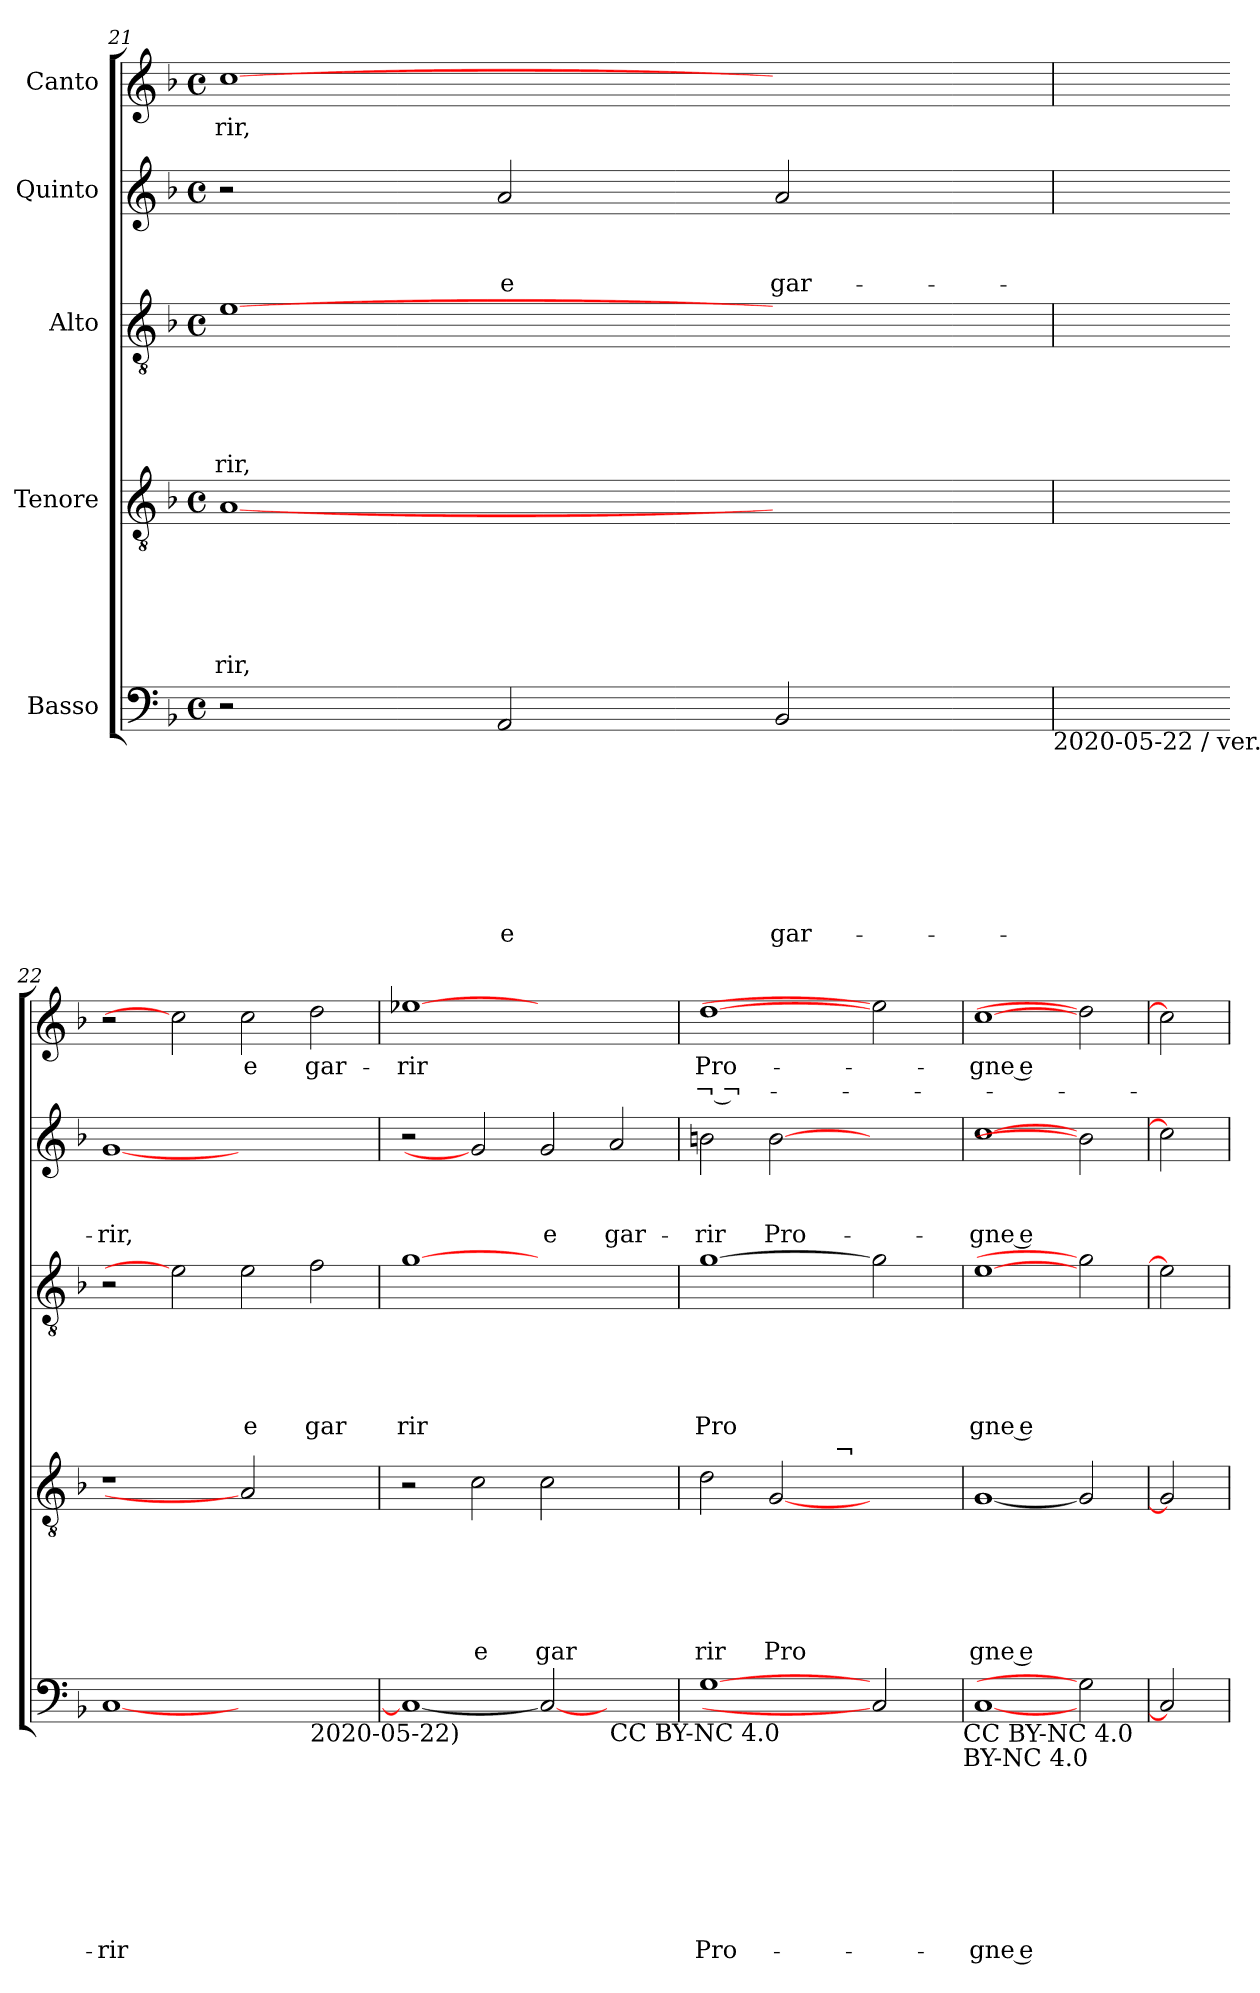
**kern	**text	**text	**text	**text	**text	**text	**text	**text	**kern	**text	**text	**text	**text	**text	**text	**kern	**text	**text	**text	**text	**text	**kern	**text	**text	**text	**kern	**text	**text
*part5	*part5	*part5	*part5	*part5	*part5	*part5	*part5	*part5	*part4	*part4	*part4	*part4	*part4	*part4	*part4	*part3	*part3	*part3	*part3	*part3	*part3	*part2	*part2	*part2	*part2	*part1	*part1	*part1
*staff5	*staff5	*staff5	*staff5	*staff5	*staff5	*staff5	*staff5	*staff5	*staff4	*staff4	*staff4	*staff4	*staff4	*staff4	*staff4	*staff3	*staff3	*staff3	*staff3	*staff3	*staff3	*staff2	*staff2	*staff2	*staff2	*staff1	*staff1	*staff1
*I"Basso	*	*	*	*	*	*	*	*	*I"Tenore	*	*	*	*	*	*	*I"Alto	*	*	*	*	*	*I"Quinto	*	*	*	*I"Canto	*	*
*clefF4	*	*	*	*	*	*	*	*	*clefGv2	*	*	*	*	*	*	*clefGv2	*	*	*	*	*	*clefG2	*	*	*	*clefG2	*	*
*k[b-]	*	*	*	*	*	*	*	*	*k[b-]	*	*	*	*	*	*	*k[b-]	*	*	*	*	*	*k[b-]	*	*	*	*k[b-]	*	*
*F:	*	*	*	*	*	*	*	*	*F:	*	*	*	*	*	*	*F:	*	*	*	*	*	*F:	*	*	*	*F:	*	*
*M4/4	*	*	*	*	*	*	*	*	*M4/4	*	*	*	*	*	*	*M4/4	*	*	*	*	*	*M4/4	*	*	*	*M4/4	*	*
*met(c)	*	*	*	*	*	*	*	*	*met(c)	*	*	*	*	*	*	*met(c)	*	*	*	*	*	*met(c)	*	*	*	*met(c)	*	*
=21	=21	=21	=21	=21	=21	=21	=21	=21	=21	=21	=21	=21	=21	=21	=21	=21	=21	=21	=21	=21	=21	=21	=21	=21	=21	=21	=21	=21
!	!	!	!	!	!	!	!	!	!	!	!	!	!	!	!LO:LY:b	!	!	!	!	!	!LO:LY:b	!	!	!	!	!	!LO:LY:b	!
2r	.	.	.	.	.	.	.	.	[1A	.	.	.	.	.	rir,	[1e	.	.	.	.	rir,	2r	.	.	.	[1cc	-rir,	.
!	!	!	!	!	!	!	!	!LO:LY:b	!	!	!	!	!	!	!	!	!	!	!	!	!	!	!	!	!LO:LY:b	!	!	!
2AA/	.	.	.	.	.	.	.	e	.	.	.	.	.	.	.	.	.	.	.	.	.	2a/	.	.	e	.	.	.
!	!	!	!	!	!	!	!	!LO:LY:b	!	!	!	!	!	!	!	!	!	!	!	!	!	!	!	!	!LO:LY:b	!	!	!
2BB-/	.	.	.	.	.	.	.	gar-	2ryy	.	.	.	.	.	.	2ryy	.	.	.	.	.	2a/	.	.	gar-	2ryy	.	.
!LO:TX:b:t=2020-05-22 / ver.	!	!	!	!	!	!	!	!	!	!	!	!	!	!	!	!	!	!	!	!	!	!	!	!	!	!	!	!
=22	=22	=22	=22	=22	=22	=22	=22	=22	=22	=22	=22	=22	=22	=22	=22	=22	=22	=22	=22	=22	=22	=22	=22	=22	=22	=22	=22	=22
!	!	!	!	!	!	!	!	!LO:LY:b	!LO:N:vis=1	!	!	!	!	!	!	!	!	!	!	!	!	!	!	!	!LO:LY:b	!	!	!
[<1C	.	.	.	.	.	.	.	-rir	1r	.	.	.	.	.	.	2r	.	.	.	.	.	[1g	.	.	-rir,	2r	.	.
.	.	.	.	.	.	.	.	.	.	.	.	.	.	.	.	2e]	.	.	.	.	.	.	.	.	.	2cc]	.	.
!	!	!	!	!	!	!	!	!	!	!	!	!	!	!	!	!	!	!	!	!	!LO:LY:b	!	!	!	!	!	!LO:LY:b	!
2ryy	.	.	.	.	.	.	.	.	2A]	.	.	.	.	.	.	2e\	.	.	.	.	e	1ryy	.	.	.	2cc\	e	.
!LO:TX:b:t=2020-05-22)	!	!	!	!	!	!	!	!	!	!	!	!	!	!	!	!	!	!	!	!	!	!	!	!	!	!	!	!
!	!	!	!	!	!	!	!	!	!	!	!	!	!	!	!	!	!	!	!	!	!LO:LY:b	!	!	!	!	!	!LO:LY:b	!
2ryy	.	.	.	.	.	.	.	.	2ryy	.	.	.	.	.	.	2f\	.	.	.	.	gar	.	.	.	.	2dd\	gar-	.
=23	=23	=23	=23	=23	=23	=23	=23	=23	=23	=23	=23	=23	=23	=23	=23	=23	=23	=23	=23	=23	=23	=23	=23	=23	=23	=23	=23	=23
!	!	!	!	!	!	!	!	!	!	!	!	!	!	!	!	!	!	!	!	!	!LO:LY:b	!	!	!	!	!	!LO:LY:b	!
1C_	.	.	.	.	.	.	.	.	2r	.	.	.	.	.	.	[1g	.	.	.	.	rir	2r	.	.	.	[1ee-X	-rir	.
!	!	!	!	!	!	!	!	!	!	!	!	!	!	!	!LO:LY:b	!	!	!	!	!	!	!	!	!	!	!	!	!
.	.	.	.	.	.	.	.	.	2c\	.	.	.	.	.	e	.	.	.	.	.	.	2g]	.	.	.	.	.	.
!	!	!	!	!	!	!	!	!	!	!	!	!	!	!	!LO:LY:b	!	!	!	!	!	!	!	!	!	!LO:LY:b	!	!	!
2C_	.	.	.	.	.	.	.	.	2c\	.	.	.	.	.	gar	1ryy	.	.	.	.	.	2g/	.	.	e	1ryy	.	.
!LO:TX:b:t=CC BY-NC 4.0	!	!	!	!	!	!	!	!	!	!	!	!	!	!	!	!	!	!	!	!	!	!	!	!	!	!	!	!
!	!	!	!	!	!	!	!	!	!	!	!	!	!	!	!	!	!	!	!	!	!	!	!	!	!LO:LY:b	!	!	!
2ryy	.	.	.	.	.	.	.	.	2ryy	.	.	.	.	.	.	.	.	.	.	.	.	2a/	.	.	gar-	.	.	.
=24	=24	=24	=24	=24	=24	=24	=24	=24	=24	=24	=24	=24	=24	=24	=24	=24	=24	=24	=24	=24	=24	=24	=24	=24	=24	=24	=24	=24
!	!	!	!	!	!	!	!	!	!LO:TX:a:t=¬	!	!	!	!	!	!	!	!	!	!	!	!	!	!	!	!	!	!	!
!	!	!	!	!	!	!	!	!LO:LY:b	!	!	!	!	!	!	!LO:LY:b	!	!	!	!	!	!LO:LY:b	!	!	!	!LO:LY:b	!	!LO:LY:b	!LO:LY:b
*	*	*	*	*	*	*	*	*	*^	*	*	*	*	*	*	*	*	*	*	*	*	*	*	*	*	*	*	*
[1G	.	.	.	.	.	.	.	Pro-	2d\	2ryy	.	.	.	.	.	rir	[1g	.	.	.	.	Pro	2bn\	.	.	-rir	[1dd	Pro-	¬ ¬-
!	!	!	!	!	!	!	!	!	!	!	!	!	!	!	!	!LO:LY:b	!	!	!	!	!	!	!	!	!	!LO:LY:b	!	!	!
.	.	.	.	.	.	.	.	.	[2G	4ryy	.	.	.	.	.	Pro	.	.	.	.	.	.	[2b	.	.	Pro-	.	.	.
.	.	.	.	.	.	.	.	.	.	16ryy	.	.	.	.	.	.	.	.	.	.	.	.	.	.	.	.	.	.	.
!	!	!	!	!	!	!	!	!	!	!LO:TX:a:t=¬	!	!	!	!	!	!	!	!	!	!	!	!	!	!	!	!	!	!	!
.	.	.	.	.	.	.	.	.	.	2ryy	.	.	.	.	.	.	.	.	.	.	.	.	.	.	.	.	.	.	.
2C]	.	.	.	.	.	.	.	.	2ryy	.	.	.	.	.	.	.	2g]	.	.	.	.	.	2ryy	.	.	.	2ee-]	.	.
.	.	.	.	.	.	.	.	.	.	8.ryy	.	.	.	.	.	.	.	.	.	.	.	.	.	.	.	.	.	.	.
!LO:TX:b:t=CC BY-NC 4.0	!	!	!	!	!	!	!	!	!	!	!	!	!	!	!	!	!	!	!	!	!	!	!	!	!	!	!	!	!
!LO:TX:b:t=BY-NC 4.0	!	!	!	!	!	!	!	!	!	!	!	!	!	!	!	!	!	!	!	!	!	!	!	!	!	!	!	!	!
=25	=25	=25	=25	=25	=25	=25	=25	=25	=25	=25	=25	=25	=25	=25	=25	=25	=25	=25	=25	=25	=25	=25	=25	=25	=25	=25	=25	=25	=25
!	!	!	!	!	!	!	!	!LO:LY:b:rj	!	!	!	!	!	!	!	!LO:LY:b:rj	!	!	!	!	!	!LO:LY:b:rj	!	!	!	!LO:LY:b:rj	!	!LO:LY:b:rj	!
*	*	*	*	*	*	*	*	*	*v	*v	*	*	*	*	*	*	*	*	*	*	*	*	*	*	*	*	*	*	*
[1C	.	.	.	.	.	.	.	-gne e	[1G	.	.	.	.	.	gne e	[1e	.	.	.	.	gne e	[1cc	.	.	-gne e	[1cc	-gne e	.
2G]	.	.	.	.	.	.	.	.	2G]	.	.	.	.	.	.	2g]	.	.	.	.	.	2b]	.	.	.	2dd]	.	.
=26	=26	=26	=26	=26	=26	=26	=26	=26	=26	=26	=26	=26	=26	=26	=26	=26	=26	=26	=26	=26	=26	=26	=26	=26	=26	=26	=26	=26
2C]	.	.	.	.	.	.	.	.	2G]	.	.	.	.	.	.	2e]	.	.	.	.	.	2cc]	.	.	.	2cc]	.	.
=	=	=	=	=	=	=	=	=	=	=	=	=	=	=	=	=	=	=	=	=	=	=	=	=	=	=	=	=
*-	*-	*-	*-	*-	*-	*-	*-	*-	*-	*-	*-	*-	*-	*-	*-	*-	*-	*-	*-	*-	*-	*-	*-	*-	*-	*-	*-	*-
